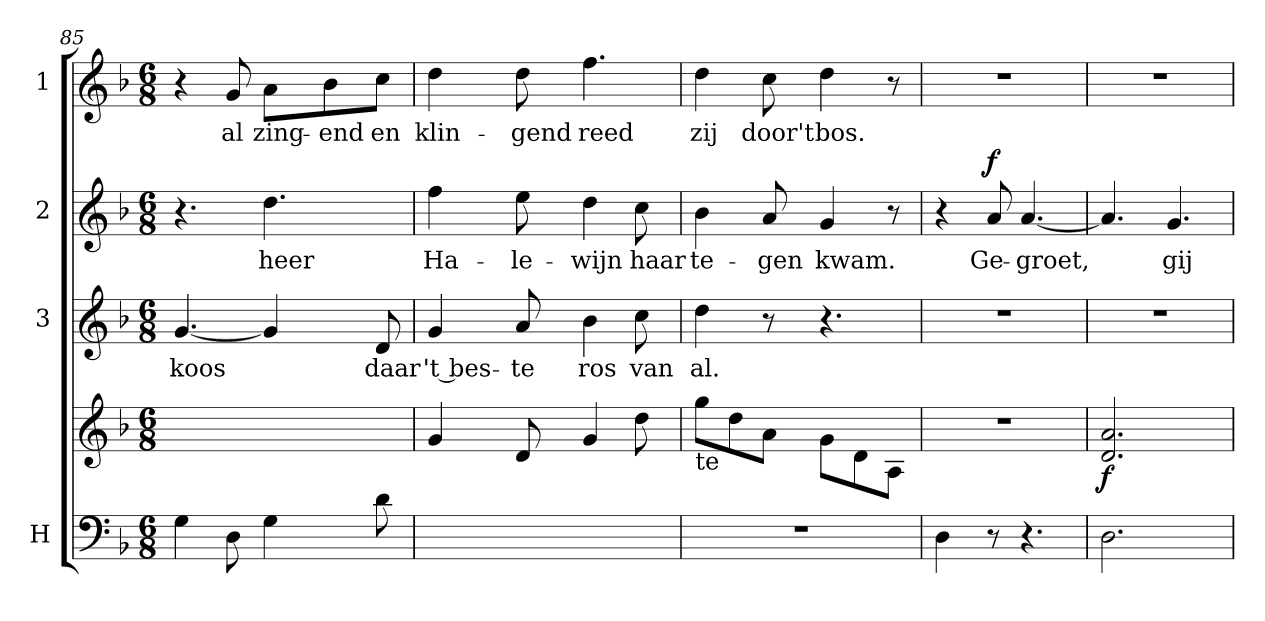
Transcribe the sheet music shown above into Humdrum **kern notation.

**kern	**kern	**dynam	**kern	**text	**kern	**text	**dynam	**kern	**text
*part4	*part4	*part4	*part3	*part3	*part2	*part2	*part2	*part1	*part1
*staff5	*staff4	*staff4/5	*staff3	*staff3	*staff2	*staff2	*staff2	*staff1	*staff1
*I"H	*	*	*I"3	*	*I"2	*	*	*I"1	*
*I'H	*	*	*	*	*	*	*	*	*
*clefF4	*clefG2	*	*clefG2	*	*clefG2	*	*	*clefG2	*
*k[b-]	*k[b-]	*	*k[b-]	*	*k[b-]	*	*	*k[b-]	*
*F:	*F:	*	*F:	*	*F:	*	*	*F:	*
*M6/8	*M6/8	*	*M6/8	*	*M6/8	*	*	*M6/8	*
=85	=85	=85	=85	=85	=85	=85	=85	=85	=85
!	!LO:N:vis=1	!	!	!LO:LY:b	!	!	!	!	!
4G	2.ryy	.	[4.g	koos	4.r	.	.	4r	.
!	!	!	!	!	!	!	!	!	!LO:LY:b
8D	.	.	.	.	.	.	.	8g	al
!	!	!	!	!	!	!LO:LY:b	!	!	!LO:LY:b
4G	.	.	4g]	.	4.dd	heer	.	8aL	zing-
!	!	!	!	!	!	!	!	!	!LO:LY:b
.	.	.	.	.	.	.	.	8b-	-end
!	!	!	!	!LO:LY:b	!	!	!	!	!LO:LY:b
8d	.	.	8d	daar	.	.	.	8ccJ	en
=86	=86	=86	=86	=86	=86	=86	=86	=86	=86
!LO:N:vis=1	!	!	!	!LO:LY:b	!	!LO:LY:b	!	!	!LO:LY:b
2.ryy	4g	.	4g	't bes-	4ff	Ha-	.	4dd	klin-
!	!	!	!	!LO:LY:b	!	!LO:LY:b	!	!	!LO:LY:b
.	8d	.	8a	-te	8ee	-le-	.	8dd	-gend
!	!	!	!	!LO:LY:b	!	!LO:LY:b	!	!	!LO:LY:b
.	4g	.	4b-	ros	4dd	-wijn	.	4.ff	reed
!	!	!	!	!LO:LY:b	!	!LO:LY:b	!	!	!
.	8dd	.	8cc	van	8cc	haar	.	.	.
!!LO:LB:g=z
=87	=87	=87	=87	=87	=87	=87	=87	=87	=87
!	!LO:TX:b:t=te	!	!	!	!	!	!	!	!
!LO:N:vis=1	!	!	!	!LO:LY:b	!	!LO:LY:b	!	!	!LO:LY:b
2.r	8ggL	.	4dd	al.	4b-	te-	.	4dd	zij
.	8dd	.	.	.	.	.	.	.	.
!	!	!	!	!	!	!LO:LY:b	!	!	!LO:LY:b
.	8aJ	.	8r	.	8a	-gen	.	8cc	door't
!	!	!	!	!	!	!LO:LY:b	!	!	!LO:LY:b
.	8g\L	.	4.r	.	4g	kwam.	.	4dd	bos.
.	8d\	.	.	.	.	.	.	.	.
.	8A\J	.	.	.	8r	.	.	8r	.
=88	=88	=88	=88	=88	=88	=88	=88	=88	=88
!	!LO:N:vis=1	!	!LO:N:vis=1	!	!	!	!	!LO:N:vis=1	!
4D\	2.r	.	2.r	.	4r	.	.	2.r	.
!	!	!	!	!	!	!LO:LY:b	!LO:DY:a	!	!
8r	.	.	.	.	8a	Ge-	f	.	.
!	!	!	!	!	!	!LO:LY:b	!	!	!
4.r	.	.	.	.	[4.a	-groet,	.	.	.
=89	=89	=89	=89	=89	=89	=89	=89	=89	=89
!	!	!LO:DY:b	!LO:N:vis=1	!	!	!	!	!LO:N:vis=1	!
2.D\	2.d 2.a	f	2.r	.	4.a]	.	.	2.r	.
!	!	!	!	!	!	!LO:LY:b	!	!	!
.	.	.	.	.	4.g	gij	.	.	.
=	=	=	=	=	=	=	=	=	=
*-	*-	*-	*-	*-	*-	*-	*-	*-	*-
